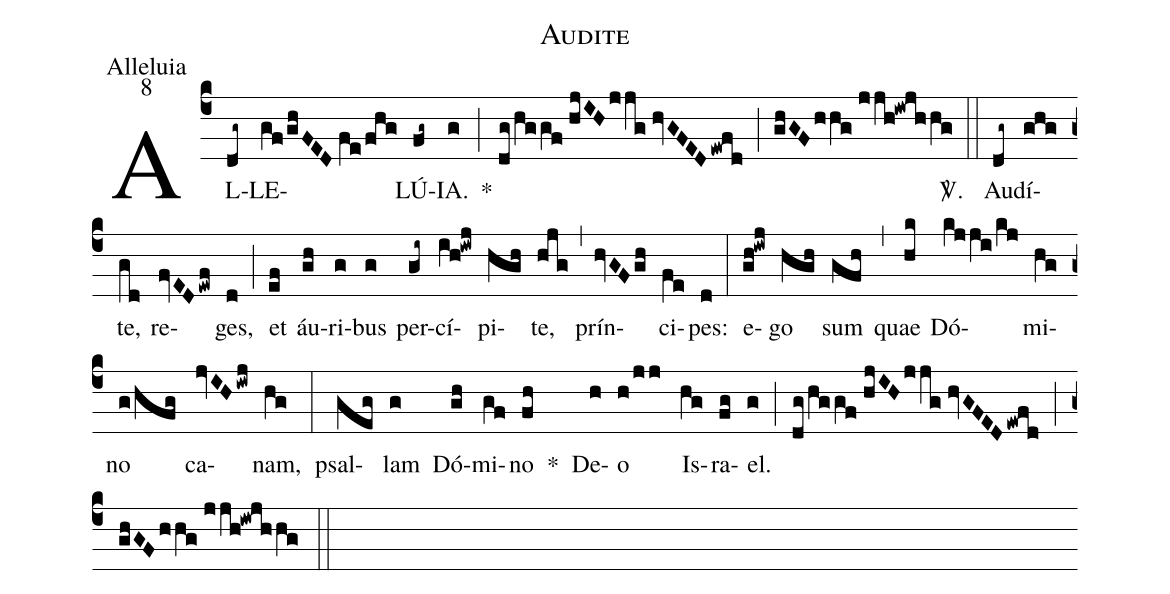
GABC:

name:Audite;
office-part:Alleluia;
mode:8;
%%
(c4) AL(dg~)LE(gf/ghFED//fe/fhg)LÚ(fg~)IA.(g) *(;) (dg/hggf//hjIH/jjg//hvGFED/ewfd) (;) (ghGF/hhg//jjh!iwjhhg) <sp>V/</sp>.(::) Au(dg~)dí(ghg)te,(gd) re(fvED/ewf)ges,(d) (;) et(ef) áu(gh)ri(g)bus(g) per(gi~)cí(ih!iwj)pi(hgh)te,(hjg) (,) prín(hvGF/gh)ci(fe)pes:(d) (:) e(gh!iwj)go(hgh) sum(gfh) (,) quae(hk) Dó(kjji/kj)mi(hg)no(g/hfg) ca(jvIH/iwj)nam,(hg) (:) psal(geg)lam(g) Dó(gh)mi(gf)no(fh) *() De(h)o(h/jj) Is(hg)ra(fg)el.(g) (;) (dg/hggf//hjIH/jjg//hvGFED/ewfd) (;) (ghGF/hhg//jjh!iwjhhg) (::)
